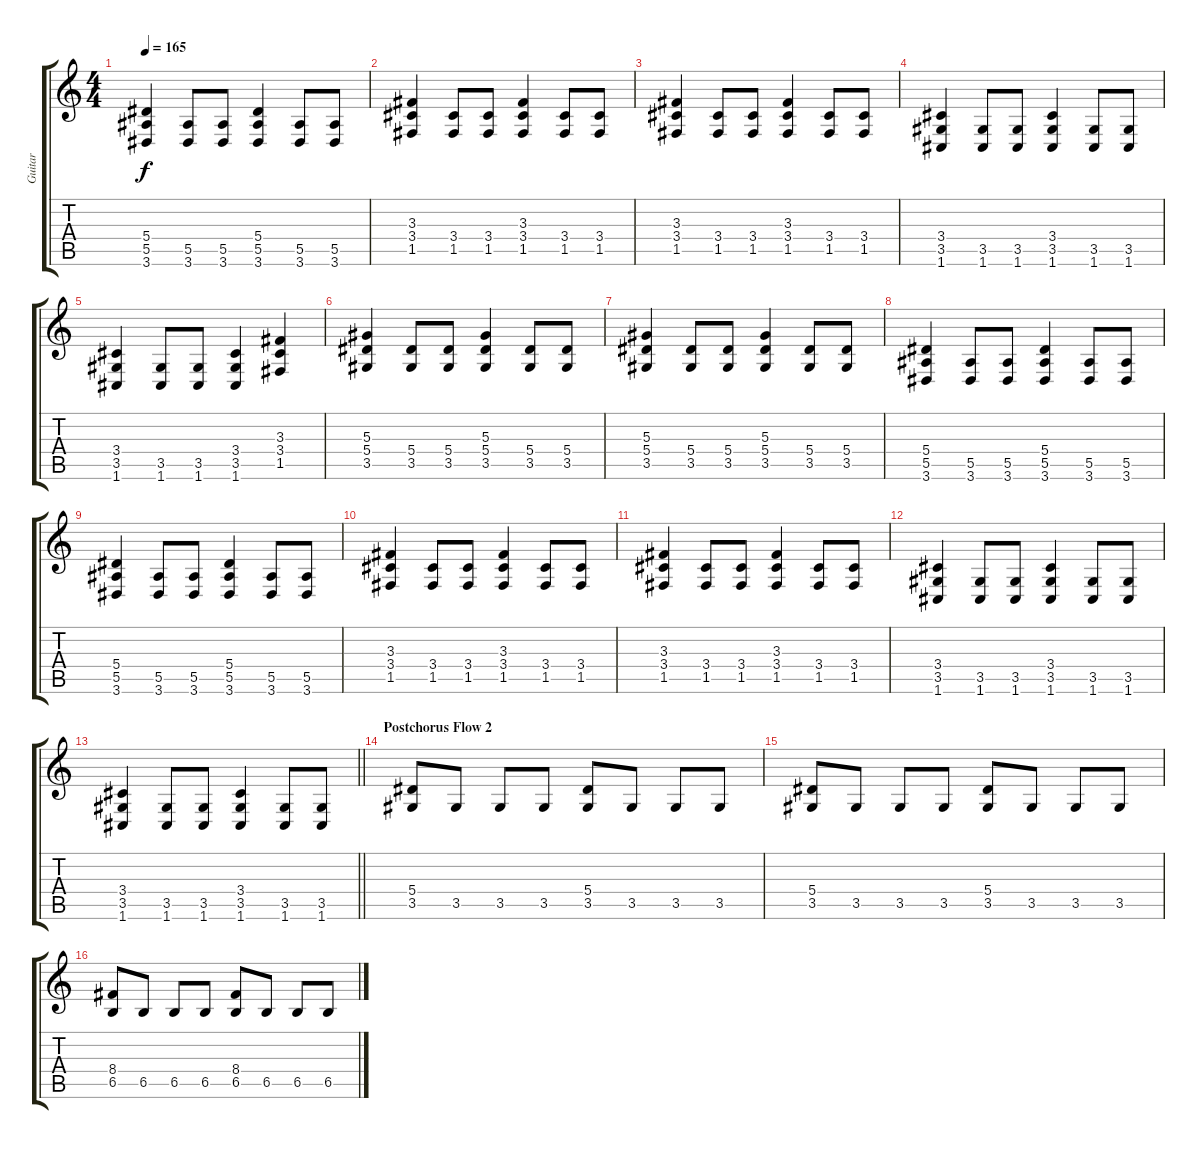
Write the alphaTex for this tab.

\track ("Guitar" "Guitar") {instrument distortionguitar}
\staff {score tabs}
\tuning (C4 G3 Eb3 Bb2 F2 C2) {hide}
\ts (4 4)
\tempo 165
\clef g2
\ks c
(5.4 5.5 3.6).4{dy f} (5.5 3.6).8 (5.5 3.6).8 (5.4 5.5 3.6).4 (5.5 3.6).8 (5.5 3.6).8 |
(3.3 3.4 1.5).4 (3.4 1.5).8 (3.4 1.5).8 (3.3 3.4 1.5).4 (3.4 1.5).8 (3.4 1.5).8 |
(3.3 3.4 1.5).4 (3.4 1.5).8 (3.4 1.5).8 (3.3 3.4 1.5).4 (3.4 1.5).8 (3.4 1.5).8 |
(3.4 3.5 1.6).4 (3.5 1.6).8 (3.5 1.6).8 (3.4 3.5 1.6).4 (3.5 1.6).8 (3.5 1.6).8 |
(3.4 3.5 1.6).4 (3.5 1.6).8 (3.5 1.6).8 (3.4 3.5 1.6).4 (3.3 3.4 1.5).4 |
(5.3 5.4 3.5).4 (5.4 3.5).8 (5.4 3.5).8 (5.3 5.4 3.5).4 (5.4 3.5).8 (5.4 3.5).8 |
(5.3 5.4 3.5).4 (5.4 3.5).8 (5.4 3.5).8 (5.3 5.4 3.5).4 (5.4 3.5).8 (5.4 3.5).8 |
(5.4 5.5 3.6).4 (5.5 3.6).8 (5.5 3.6).8 (5.4 5.5 3.6).4 (5.5 3.6).8 (5.5 3.6).8 |
(5.4 5.5 3.6).4 (5.5 3.6).8 (5.5 3.6).8 (5.4 5.5 3.6).4 (5.5 3.6).8 (5.5 3.6).8 |
(3.3 3.4 1.5).4 (3.4 1.5).8 (3.4 1.5).8 (3.3 3.4 1.5).4 (3.4 1.5).8 (3.4 1.5).8 |
(3.3 3.4 1.5).4 (3.4 1.5).8 (3.4 1.5).8 (3.3 3.4 1.5).4 (3.4 1.5).8 (3.4 1.5).8 |
(3.4 3.5 1.6).4 (3.5 1.6).8 (3.5 1.6).8 (3.4 3.5 1.6).4 (3.5 1.6).8 (3.5 1.6).8 |
\barLineRight lightlight
(3.4 3.5 1.6).4 (3.5 1.6).8 (3.5 1.6).8 (3.4 3.5 1.6).4 (3.5 1.6).8 (3.5 1.6).8 |
\section ("" "Postchorus Flow 2")
(5.4 3.5).8 3.5.8 3.5.8 3.5.8 (5.4 3.5).8 3.5.8 3.5.8 3.5.8 |
(5.4 3.5).8 3.5.8 3.5.8 3.5.8 (5.4 3.5).8 3.5.8 3.5.8 3.5.8 |
(8.4 6.5).8 6.5.8 6.5.8 6.5.8 (8.4 6.5).8 6.5.8 6.5.8 6.5.8
